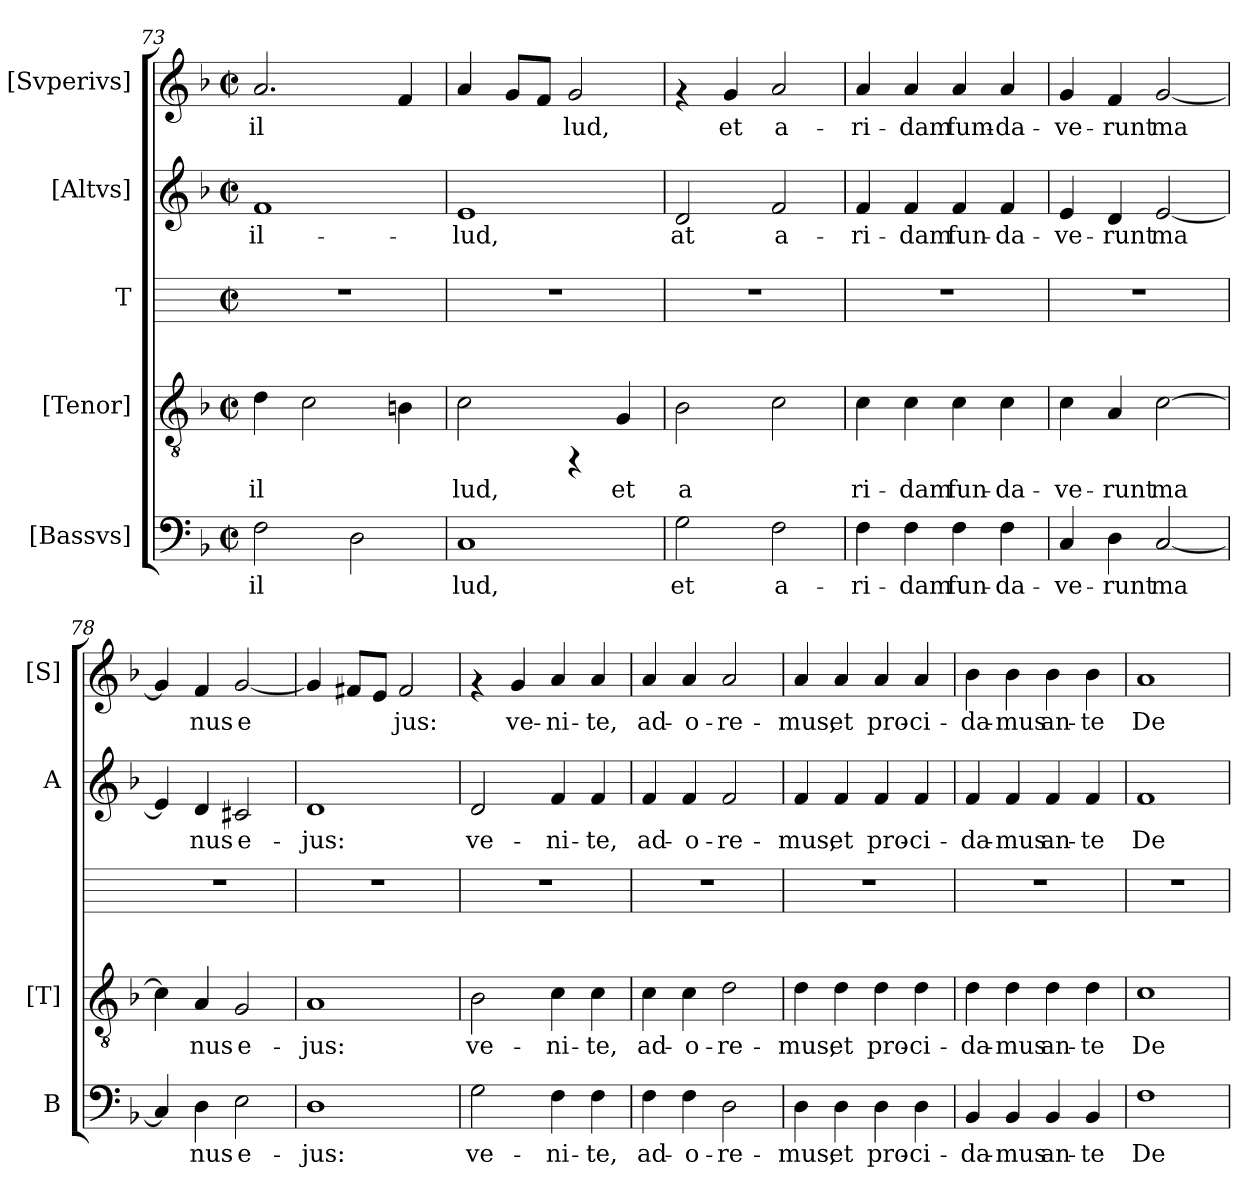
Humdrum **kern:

**kern	**text	**kern	**text	**kern	**kern	**text	**kern	**text
*part5	*part5	*part4	*part4	*part3	*part2	*part2	*part1	*part1
*staff5	*staff5	*staff4	*staff4	*staff3	*staff2	*staff2	*staff1	*staff1
*I"[Bassvs]	*	*I"[Tenor]	*	*I"T	*I"[Altvs]	*	*I"[Svperivs]	*
*I'B	*	*I'[T]	*	*	*I'A	*	*I'[S]	*
*clefF4	*	*clefGv2	*	*	*clefG2	*	*clefG2	*
*k[b-]	*	*k[b-]	*	*k[]	*k[b-]	*	*k[b-]	*
*F:	*	*F:	*	*C:	*F:	*	*F:	*
*M2/2	*	*M2/2	*	*M2/2	*M2/2	*	*M2/2	*
*met(c|)	*	*met(c|)	*	*met(c|)	*met(c|)	*	*met(c|)	*
=73	=73	=73	=73	=73	=73	=73	=73	=73
!	!LO:LY:b:cj	!	!LO:LY:b:cj	!	!	!LO:LY:b:cj	!	!LO:LY:b:cj
2F\	il-	4d\	il-	1r	1f	il-	2.a/	il-
!	!	!	!LO:LY:b:cj	!	!	!	!	!
.	.	2c\	--	.	.	.	.	.
!	!LO:LY:b:cj	!	!	!	!	!	!	!
2D\	--	.	.	.	.	.	.	.
!	!	!	!LO:LY:b:cj	!	!	!	!	!LO:LY:b:cj
.	.	4B\	--	.	.	.	4f/	--
!!LO:PB:g=z
=74	=74	=74	=74	=74	=74	=74	=74	=74
!	!LO:LY:b:cj	!	!LO:LY:b:cj	!	!	!LO:LY:b:cj	!	!LO:LY:b:cj
1C	-lud,	2c\	-lud,	1r	1e	-lud,	4a/	--
!	!	!	!	!	!	!	!	!LO:LY:b:cj
.	.	.	.	.	.	.	8g/L	--
!	!	!	!	!	!	!	!	!LO:LY:b:cj
.	.	.	.	.	.	.	8f/J	--
!	!	!	!	!	!	!	!	!LO:LY:b:cj
.	.	4rFF	.	.	.	.	2g/	-lud,
!	!	!	!LO:LY:b:cj	!	!	!	!	!
.	.	4G/	et	.	.	.	.	.
=75	=75	=75	=75	=75	=75	=75	=75	=75
!	!LO:LY:b:cj	!	!LO:LY:b:cj	!	!	!LO:LY:b:cj	!	!
2G\	et	2B-\	a-	1r	2d/	at	4rf	.
!	!	!	!	!	!	!	!	!LO:LY:b:cj
.	.	.	.	.	.	.	4g/	et
!	!LO:LY:b:cj	!	!LO:LY:b:cj	!	!	!LO:LY:b:cj	!	!LO:LY:b:cj
2F\	a-	2c\	--	.	2f/	a-	2a/	a-
=76	=76	=76	=76	=76	=76	=76	=76	=76
!	!LO:LY:b:cj	!	!LO:LY:b:cj	!	!	!LO:LY:b:cj	!	!LO:LY:b:cj
4F\	-ri-	4c\	-ri-	1r	4f/	-ri-	4a/	-ri-
!	!LO:LY:b:cj	!	!LO:LY:b:cj	!	!	!LO:LY:b:cj	!	!LO:LY:b:cj
4F\	-dam	4c\	-dam	.	4f/	-dam	4a/	-dam
!	!LO:LY:b:cj	!	!LO:LY:b:cj	!	!	!LO:LY:b:cj	!	!LO:LY:b:cj
4F\	fun-	4c\	fun-	.	4f/	fun-	4a/	fum-
!	!LO:LY:b:cj	!	!LO:LY:b:cj	!	!	!LO:LY:b:cj	!	!LO:LY:b:cj
4F\	-da-	4c\	-da-	.	4f/	-da-	4a/	-da-
=77	=77	=77	=77	=77	=77	=77	=77	=77
!	!LO:LY:b:cj	!	!LO:LY:b:cj	!	!	!LO:LY:b:cj	!	!LO:LY:b:cj
4C/	-ve-	4c\	-ve-	1r	4e/	-ve-	4g/	-ve-
!	!LO:LY:b:cj	!	!LO:LY:b:cj	!	!	!LO:LY:b:cj	!	!LO:LY:b:cj
4D\	-runt	4A/	-runt	.	4d/	-runt	4f/	-runt
!	!LO:LY:b:cj	!	!LO:LY:b:cj	!	!	!LO:LY:b:cj	!	!LO:LY:b:cj
[<2C/	ma-	[>2c\	ma-	.	[<2e/	ma-	[<2g/	ma-
=78	=78	=78	=78	=78	=78	=78	=78	=78
!	!LO:LY:b:cj	!	!LO:LY:b:cj	!	!	!LO:LY:b:cj	!	!LO:LY:b:cj
4C/]	--	4c\]	--	1r	4e/]	--	4g/]	--
!	!LO:LY:b:cj	!	!LO:LY:b:cj	!	!	!LO:LY:b:cj	!	!LO:LY:b:cj
4D\	-nus	4A/	-nus	.	4d/	-nus	4f/	-nus
!	!LO:LY:b:cj	!	!LO:LY:b:cj	!	!	!LO:LY:b:cj	!	!LO:LY:b:cj
2E\	e-	2G/	e-	.	2c#/	e-	[<2g/	e-
=79	=79	=79	=79	=79	=79	=79	=79	=79
!	!LO:LY:b:cj	!	!LO:LY:b:cj	!	!	!LO:LY:b:cj	!	!LO:LY:b:cj
1D	-jus:	1A	-jus:	1r	1d	-jus:	4g/]	--
!	!	!	!	!	!	!	!	!LO:LY:b:cj
.	.	.	.	.	.	.	8f#/L	--
!	!	!	!	!	!	!	!	!LO:LY:b:cj
.	.	.	.	.	.	.	8e/J	--
!	!	!	!	!	!	!	!	!LO:LY:b:cj
.	.	.	.	.	.	.	2f#/	-jus:
!!LO:PB:g=z
=80	=80	=80	=80	=80	=80	=80	=80	=80
!	!LO:LY:b:cj	!	!LO:LY:b:cj	!	!	!LO:LY:b:cj	!	!
2G\	ve-	2B-\	ve-	1r	2d/	ve-	4rf	.
!	!	!	!	!	!	!	!	!LO:LY:b:cj
.	.	.	.	.	.	.	4g/	ve-
!	!LO:LY:b:cj	!	!LO:LY:b:cj	!	!	!LO:LY:b:cj	!	!LO:LY:b:cj
4F\	-ni-	4c\	-ni-	.	4f/	-ni-	4a/	-ni-
!	!LO:LY:b:cj	!	!LO:LY:b:cj	!	!	!LO:LY:b:cj	!	!LO:LY:b:cj
4F\	-te,	4c\	-te,	.	4f/	-te,	4a/	-te,
=81	=81	=81	=81	=81	=81	=81	=81	=81
!	!LO:LY:b:cj	!	!LO:LY:b:cj	!	!	!LO:LY:b:cj	!	!LO:LY:b:cj
4F\	ad-	4c\	ad-	1r	4f/	ad-	4a/	ad-
!	!LO:LY:b:cj	!	!LO:LY:b:cj	!	!	!LO:LY:b:cj	!	!LO:LY:b:cj
4F\	-o-	4c\	-o-	.	4f/	-o-	4a/	-o-
!	!LO:LY:b:cj	!	!LO:LY:b:cj	!	!	!LO:LY:b:cj	!	!LO:LY:b:cj
2D\	-re-	2d\	-re-	.	2f/	-re-	2a/	-re-
=82	=82	=82	=82	=82	=82	=82	=82	=82
!	!LO:LY:b:cj	!	!LO:LY:b:cj	!	!	!LO:LY:b:cj	!	!LO:LY:b:cj
4D\	-mus,	4d\	-mus,	1r	4f/	-mus,	4a/	-mus,
!	!LO:LY:b:cj	!	!LO:LY:b:cj	!	!	!LO:LY:b:cj	!	!LO:LY:b:cj
4D\	et	4d\	et	.	4f/	et	4a/	et
!	!LO:LY:b:cj	!	!LO:LY:b:cj	!	!	!LO:LY:b:cj	!	!LO:LY:b:cj
4D\	pro-	4d\	pro-	.	4f/	pro-	4a/	pro-
!	!LO:LY:b:cj	!	!LO:LY:b:cj	!	!	!LO:LY:b:cj	!	!LO:LY:b:cj
4D\	-ci-	4d\	-ci-	.	4f/	-ci-	4a/	-ci-
=83	=83	=83	=83	=83	=83	=83	=83	=83
!	!LO:LY:b:cj	!	!LO:LY:b:cj	!	!	!LO:LY:b:cj	!	!LO:LY:b:cj
4BB-/	-da-	4d\	-da-	1r	4f/	-da-	4b-\	-da-
!	!LO:LY:b:cj	!	!LO:LY:b:cj	!	!	!LO:LY:b:cj	!	!LO:LY:b:cj
4BB-/	-mus	4d\	-mus	.	4f/	-mus	4b-\	-mus
!	!LO:LY:b:cj	!	!LO:LY:b:cj	!	!	!LO:LY:b:cj	!	!LO:LY:b:cj
4BB-/	an-	4d\	an-	.	4f/	an-	4b-\	an-
!	!LO:LY:b:cj	!	!LO:LY:b:cj	!	!	!LO:LY:b:cj	!	!LO:LY:b:cj
4BB-/	-te	4d\	-te	.	4f/	-te	4b-\	-te
=84	=84	=84	=84	=84	=84	=84	=84	=84
!	!LO:LY:b:cj	!	!LO:LY:b:cj	!	!	!LO:LY:b:cj	!	!LO:LY:b:cj
1F	De-	1c	De-	1r	1f	De-	1a	De-
=	=	=	=	=	=	=	=	=
*-	*-	*-	*-	*-	*-	*-	*-	*-
